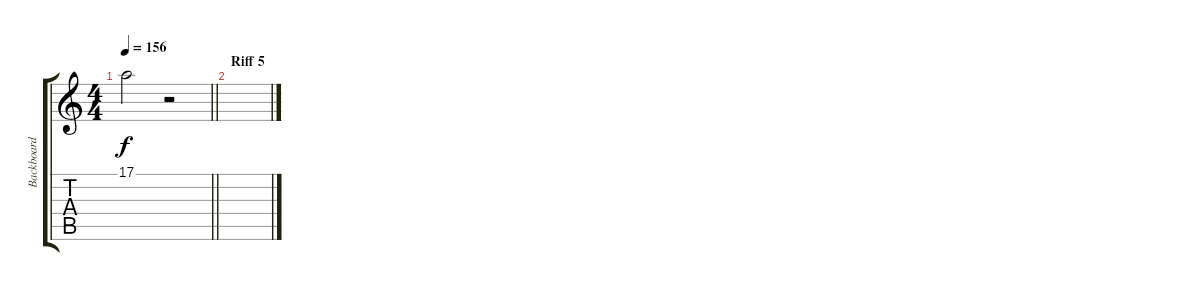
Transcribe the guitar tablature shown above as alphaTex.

\track ("Backboard" "Backboard") {instrument stringensemble2}
\staff {score tabs}
\tuning (E4 B3 G3 D3 A2 E2) {hide}
\ts (4 4)
\tempo 156
\clef g2
\barLineRight lightlight
\ks c
17.1.2{dy f} r.2 |
\section ("" "Riff 5")
